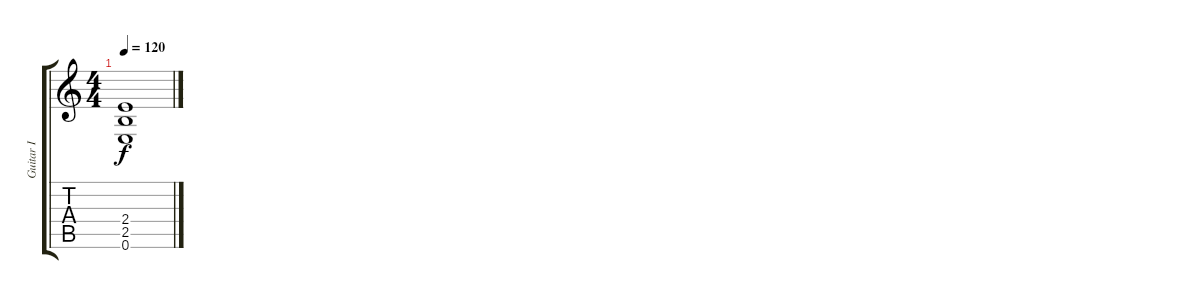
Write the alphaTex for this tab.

\track ("Guitar I" "Guitar I") {instrument distortionguitar}
\staff {score tabs}
\tuning (E4 B3 G3 D3 A2 E2) {hide}
\ts (4 4)
\tempo 120
\clef g2
\ks c
(2.4{t} 2.5{t} 0.6{t}).1{dy f}
